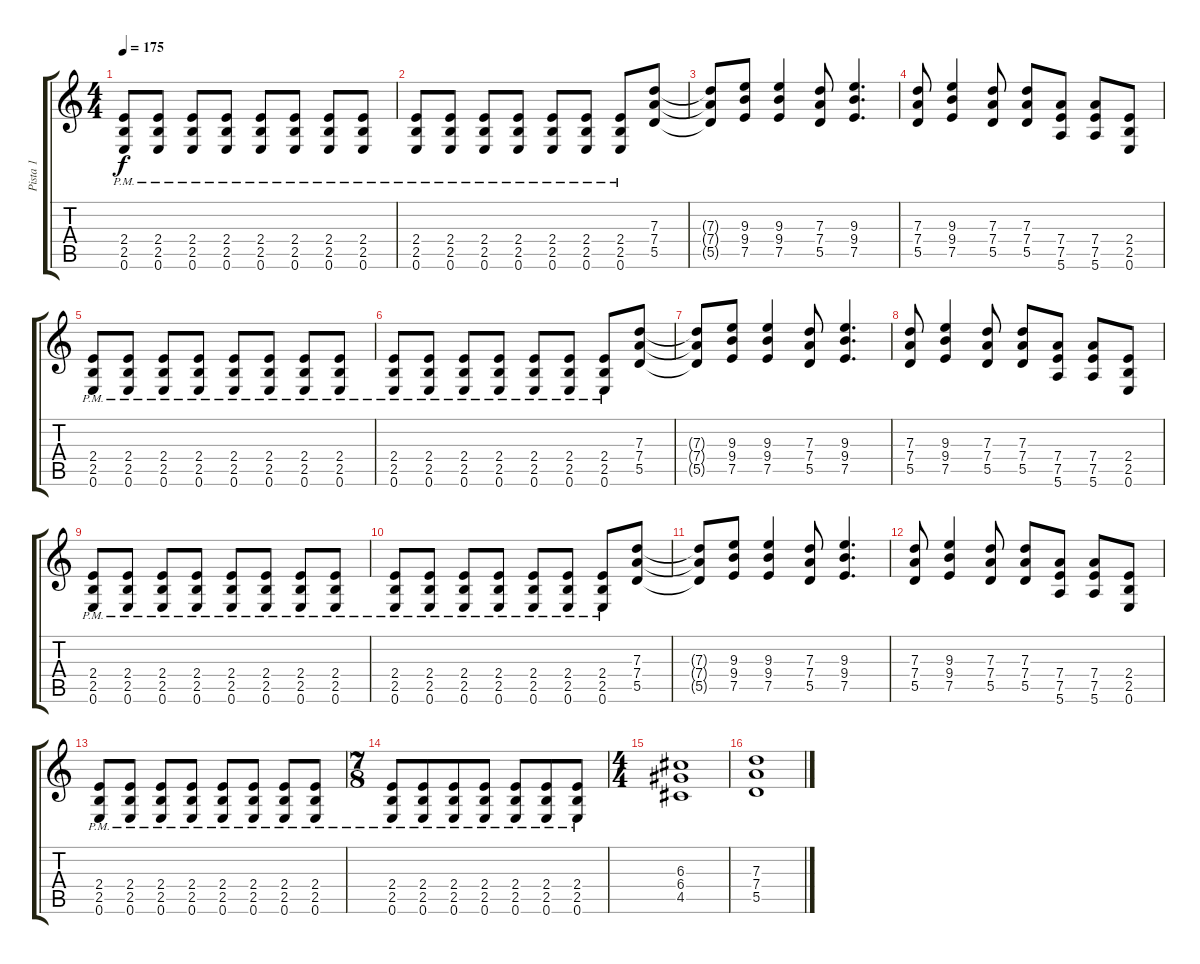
\track ("Pista 1" "Pista 1") {instrument distortionguitar}
\staff {score tabs}
\tuning (E4 B3 G3 D3 A2 E2) {hide}
\ts (4 4)
\tempo 175
\clef g2
\ks c
(2.4{pm} 2.5{pm} 0.6{pm}).8{dy f} (2.4{pm} 2.5{pm} 0.6{pm}).8 (2.4{pm} 2.5{pm} 0.6{pm}).8 (2.4{pm} 2.5{pm} 0.6{pm}).8 (2.4{pm} 2.5{pm} 0.6{pm}).8 (2.4{pm} 2.5{pm} 0.6{pm}).8 (2.4{pm} 2.5{pm} 0.6{pm}).8 (2.4{pm} 2.5{pm} 0.6{pm}).8 |
(2.4{pm} 2.5{pm} 0.6{pm}).8 (2.4{pm} 2.5{pm} 0.6{pm}).8 (2.4{pm} 2.5{pm} 0.6{pm}).8 (2.4{pm} 2.5{pm} 0.6{pm}).8 (2.4{pm} 2.5{pm} 0.6{pm}).8 (2.4{pm} 2.5{pm} 0.6{pm}).8 (2.4{pm} 2.5{pm} 0.6{pm}).8 (7.3 7.4 5.5).8 |
(7.3{t} 7.4{t} 5.5{t}).8 (9.3 9.4 7.5).8 (9.3 9.4 7.5).4 (7.3 7.4 5.5).8 (9.3 9.4 7.5).4{d} |
(7.3 7.4 5.5).8 (9.3 9.4 7.5).4 (7.3 7.4 5.5).8 (7.3 7.4 5.5).8 (7.4 7.5 5.6).8 (7.4 7.5 5.6).8 (2.4 2.5 0.6).8 |
(2.4{pm} 2.5{pm} 0.6{pm}).8 (2.4{pm} 2.5{pm} 0.6{pm}).8 (2.4{pm} 2.5{pm} 0.6{pm}).8 (2.4{pm} 2.5{pm} 0.6{pm}).8 (2.4{pm} 2.5{pm} 0.6{pm}).8 (2.4{pm} 2.5{pm} 0.6{pm}).8 (2.4{pm} 2.5{pm} 0.6{pm}).8 (2.4{pm} 2.5{pm} 0.6{pm}).8 |
(2.4{pm} 2.5{pm} 0.6{pm}).8 (2.4{pm} 2.5{pm} 0.6{pm}).8 (2.4{pm} 2.5{pm} 0.6{pm}).8 (2.4{pm} 2.5{pm} 0.6{pm}).8 (2.4{pm} 2.5{pm} 0.6{pm}).8 (2.4{pm} 2.5{pm} 0.6{pm}).8 (2.4{pm} 2.5{pm} 0.6{pm}).8 (7.3 7.4 5.5).8 |
(7.3{t} 7.4{t} 5.5{t}).8 (9.3 9.4 7.5).8 (9.3 9.4 7.5).4 (7.3 7.4 5.5).8 (9.3 9.4 7.5).4{d} |
(7.3 7.4 5.5).8 (9.3 9.4 7.5).4 (7.3 7.4 5.5).8 (7.3 7.4 5.5).8 (7.4 7.5 5.6).8 (7.4 7.5 5.6).8 (2.4 2.5 0.6).8 |
(2.4{pm} 2.5{pm} 0.6{pm}).8 (2.4{pm} 2.5{pm} 0.6{pm}).8 (2.4{pm} 2.5{pm} 0.6{pm}).8 (2.4{pm} 2.5{pm} 0.6{pm}).8 (2.4{pm} 2.5{pm} 0.6{pm}).8 (2.4{pm} 2.5{pm} 0.6{pm}).8 (2.4{pm} 2.5{pm} 0.6{pm}).8 (2.4{pm} 2.5{pm} 0.6{pm}).8 |
(2.4{pm} 2.5{pm} 0.6{pm}).8 (2.4{pm} 2.5{pm} 0.6{pm}).8 (2.4{pm} 2.5{pm} 0.6{pm}).8 (2.4{pm} 2.5{pm} 0.6{pm}).8 (2.4{pm} 2.5{pm} 0.6{pm}).8 (2.4{pm} 2.5{pm} 0.6{pm}).8 (2.4{pm} 2.5{pm} 0.6{pm}).8 (7.3 7.4 5.5).8 |
(7.3{t} 7.4{t} 5.5{t}).8 (9.3 9.4 7.5).8 (9.3 9.4 7.5).4 (7.3 7.4 5.5).8 (9.3 9.4 7.5).4{d} |
(7.3 7.4 5.5).8 (9.3 9.4 7.5).4 (7.3 7.4 5.5).8 (7.3 7.4 5.5).8 (7.4 7.5 5.6).8 (7.4 7.5 5.6).8 (2.4 2.5 0.6).8 |
(2.4{pm} 2.5{pm} 0.6{pm}).8 (2.4{pm} 2.5{pm} 0.6{pm}).8 (2.4{pm} 2.5{pm} 0.6{pm}).8 (2.4{pm} 2.5{pm} 0.6{pm}).8 (2.4{pm} 2.5{pm} 0.6{pm}).8 (2.4{pm} 2.5{pm} 0.6{pm}).8 (2.4{pm} 2.5{pm} 0.6{pm}).8 (2.4{pm} 2.5{pm} 0.6{pm}).8 |
\ts (7 8)
(2.4{pm} 2.5{pm} 0.6{pm}).8 (2.4{pm} 2.5{pm} 0.6{pm}).8 (2.4{pm} 2.5{pm} 0.6{pm}).8 (2.4{pm} 2.5{pm} 0.6{pm}).8 (2.4{pm} 2.5{pm} 0.6{pm}).8 (2.4{pm} 2.5{pm} 0.6{pm}).8 (2.4{pm} 2.5{pm} 0.6{pm}).8 |
\ts (4 4)
(6.3 6.4 4.5).1 |
(7.3 7.4 5.5).1
